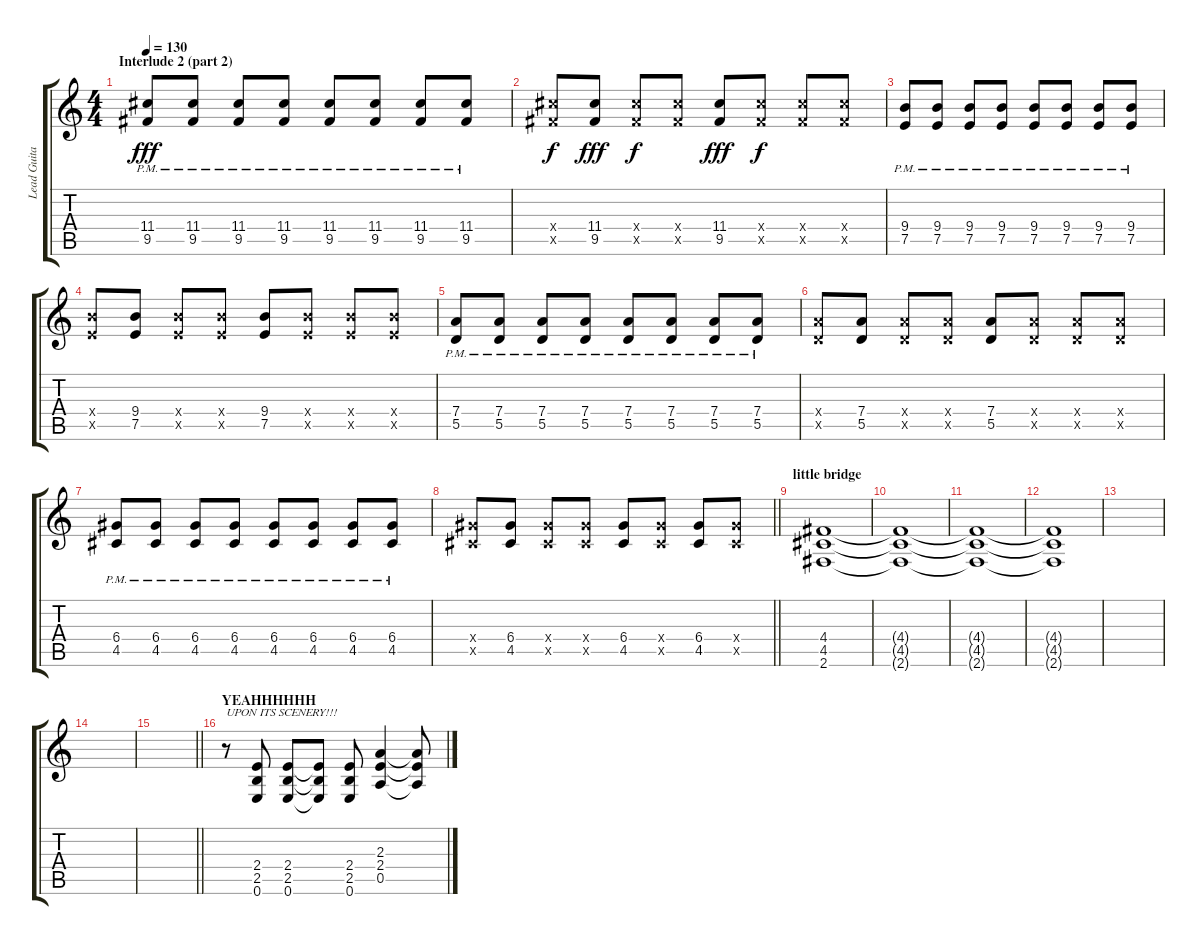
\track ("Lead Guitar" "Lead Guita") {instrument distortionguitar}
\staff {score tabs}
\tuning (E4 B3 G3 D3 A2 E2) {hide}
\ts (4 4)
\section ("" "Interlude 2 (part 2)")
\tempo 130
\clef g2
\ks c
(11.4{pm} 9.5{pm}).8{dy fff} (11.4{pm} 9.5{pm}).8 (11.4{pm} 9.5{pm}).8 (11.4{pm} 9.5{pm}).8 (11.4{pm} 9.5{pm}).8 (11.4{pm} 9.5{pm}).8 (11.4{pm} 9.5{pm}).8 (11.4{pm} 9.5{pm}).8 |
(11.4{x} 9.5{x}).8{dy f} (11.4 9.5).8{dy fff} (11.4{x} 9.5{x}).8{dy f} (11.4{x} 9.5{x}).8 (11.4 9.5).8{dy fff} (11.4{x} 9.5{x}).8{dy f} (11.4{x} 9.5{x}).8 (11.4{x} 9.5{x}).8 |
(9.4{pm} 7.5{pm}).8 (9.4{pm} 7.5{pm}).8 (9.4{pm} 7.5{pm}).8 (9.4{pm} 7.5{pm}).8 (9.4{pm} 7.5{pm}).8 (9.4{pm} 7.5{pm}).8 (9.4{pm} 7.5{pm}).8 (9.4{pm} 7.5{pm}).8 |
(9.4{x} 7.5{x}).8 (9.4 7.5).8 (9.4{x} 7.5{x}).8 (9.4{x} 7.5{x}).8 (9.4 7.5).8 (9.4{x} 7.5{x}).8 (9.4{x} 7.5{x}).8 (9.4{x} 7.5{x}).8 |
(7.4{pm} 5.5{pm}).8 (7.4{pm} 5.5{pm}).8 (7.4{pm} 5.5{pm}).8 (7.4{pm} 5.5{pm}).8 (7.4{pm} 5.5{pm}).8 (7.4{pm} 5.5{pm}).8 (7.4{pm} 5.5{pm}).8 (7.4{pm} 5.5{pm}).8 |
(7.4{x} 5.5{x}).8 (7.4 5.5).8 (7.4{x} 5.5{x}).8 (7.4{x} 5.5{x}).8 (7.4 5.5).8 (7.4{x} 5.5{x}).8 (7.4{x} 5.5{x}).8 (7.4{x} 5.5{x}).8 |
(6.4{pm} 4.5{pm}).8 (6.4{pm} 4.5{pm}).8 (6.4{pm} 4.5{pm}).8 (6.4{pm} 4.5{pm}).8 (6.4{pm} 4.5{pm}).8 (6.4{pm} 4.5{pm}).8 (6.4{pm} 4.5{pm}).8 (6.4{pm} 4.5{pm}).8 |
\barLineRight lightlight
(6.4{x} 4.5{x}).8 (6.4 4.5).8 (6.4{x} 4.5{x}).8 (6.4{x} 4.5{x}).8 (6.4 4.5).8 (6.4{x} 4.5{x}).8 (6.4 4.5).8 (6.4{x} 4.5{x}).8 |
\section ("" "little bridge ")
(4.4 4.5 2.6).1{volume 5} |
(4.4{t} 4.5{t} 2.6{t}).1 |
(4.4{t} 4.5{t} 2.6{t}).1 |
(4.4{t} 4.5{t} 2.6{t}).1 |
|
|
\barLineRight lightlight
|
\section ("" "YEAHHHHHH")
r.8{txt "UPON ITS SCENERY!!!" volume 13} (2.4 2.5 0.6).8 (2.4 2.5 0.6).8 (2.4{t} 2.5{t} 0.6{t}).8 (2.4 2.5 0.6).8 (2.3 2.4 0.5).4 (2.3{t} 2.4{t} 0.5{t}).8
